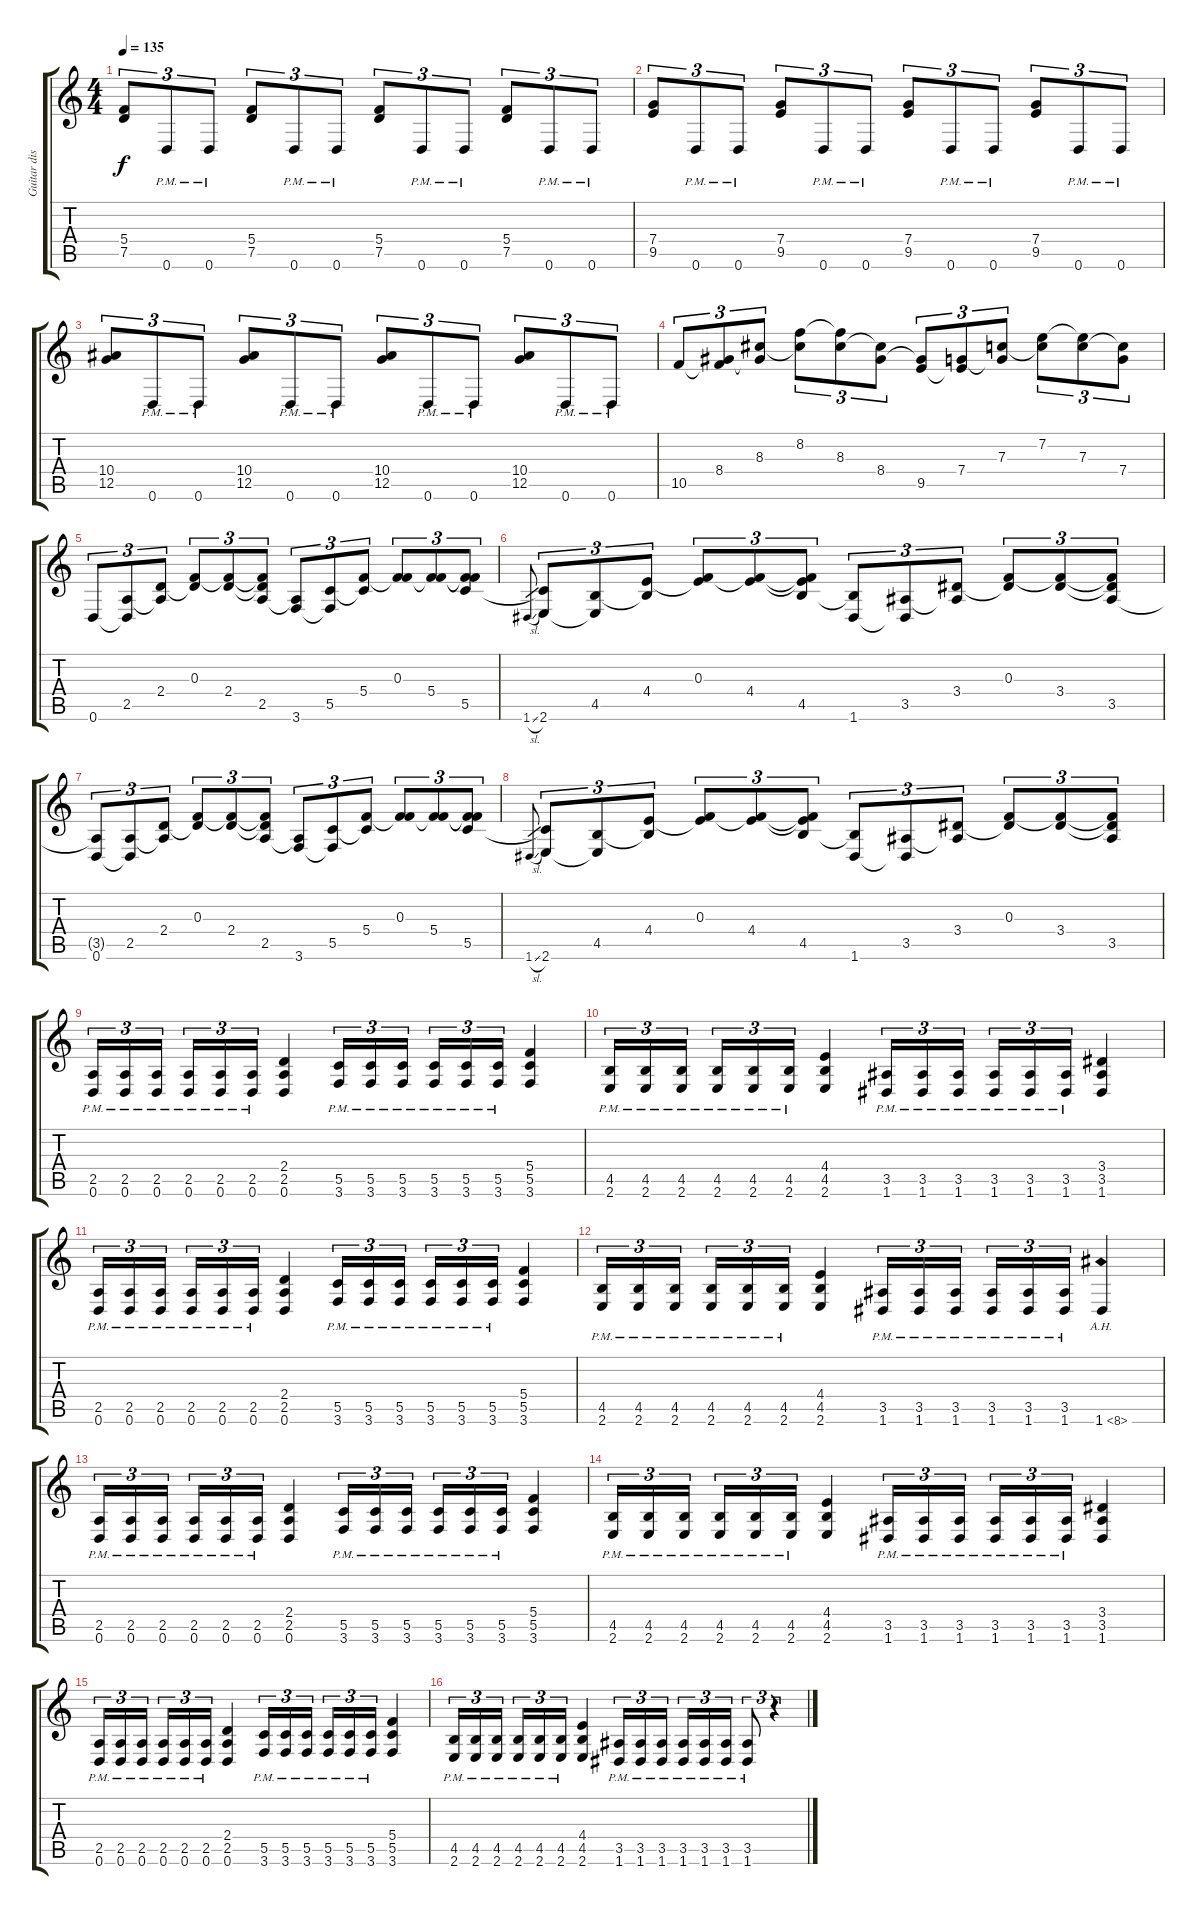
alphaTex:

\track ("Guitar distortion 1" "Guitar dis") {instrument distortionguitar}
\staff {score tabs}
\tuning (D4 A3 F3 C3 G2 D2) {hide}
\ts (4 4)
\tempo 135
\clef g2
\ks c
(5.4 7.5).8{tu (3 2) dy f} 0.6{pm}.8{tu (3 2)} 0.6{pm}.8{tu (3 2)} (5.4 7.5).8{tu (3 2)} 0.6{pm}.8{tu (3 2)} 0.6{pm}.8{tu (3 2)} (5.4 7.5).8{tu (3 2)} 0.6{pm}.8{tu (3 2)} 0.6{pm}.8{tu (3 2)} (5.4 7.5).8{tu (3 2)} 0.6{pm}.8{tu (3 2)} 0.6{pm}.8{tu (3 2)} |
(7.4 9.5).8{tu (3 2)} 0.6{pm}.8{tu (3 2)} 0.6{pm}.8{tu (3 2)} (7.4 9.5).8{tu (3 2)} 0.6{pm}.8{tu (3 2)} 0.6{pm}.8{tu (3 2)} (7.4 9.5).8{tu (3 2)} 0.6{pm}.8{tu (3 2)} 0.6{pm}.8{tu (3 2)} (7.4 9.5).8{tu (3 2)} 0.6{pm}.8{tu (3 2)} 0.6{pm}.8{tu (3 2)} |
(10.4 12.5).8{tu (3 2)} 0.6{pm}.8{tu (3 2)} 0.6{pm}.8{tu (3 2)} (10.4 12.5).8{tu (3 2)} 0.6{pm}.8{tu (3 2)} 0.6{pm}.8{tu (3 2)} (10.4 12.5).8{tu (3 2)} 0.6{pm}.8{tu (3 2)} 0.6{pm}.8{tu (3 2)} (10.4 12.5).8{tu (3 2)} 0.6{pm}.8{tu (3 2)} 0.6{pm}.8{tu (3 2)} |
10.5.8{tu (3 2)} (8.4 10.5{t}).8{tu (3 2)} (8.3 8.4{t}).8{tu (3 2)} (8.2 8.3{t}).8{tu (3 2)} (8.2{t} 8.3).8{tu (3 2)} (8.3{t} 8.4).8{tu (3 2)} (8.4{t} 9.5).8{tu (3 2)} (7.4 9.5{t}).8{tu (3 2)} (7.3 7.4{t}).8{tu (3 2)} (7.2 7.3{t}).8{tu (3 2)} (7.2{t} 7.3).8{tu (3 2)} (7.3{t} 7.4).8{tu (3 2)} |
0.6.8{tu (3 2)} (2.5 0.6{t}).8{tu (3 2)} (2.4 2.5{t}).8{tu (3 2)} (0.3 2.4{t}).8{tu (3 2)} (0.3{t} 2.4).8{tu (3 2)} (0.3{t} 2.4{t} 2.5).8{tu (3 2)} (2.5{t} 3.6).8{tu (3 2)} (5.5 3.6{t}).8{tu (3 2)} (5.4 5.5{t}).8{tu (3 2)} (0.3 5.4{t}).8{tu (3 2)} (0.3{t} 5.4).8{tu (3 2)} (0.3{t} 5.4{t} 5.5).8{tu (3 2)} |
1.6{sl}.8{gr} (5.5{t} 2.6).8{tu (3 2)} (4.5 2.6{t}).8{tu (3 2)} (4.4 4.5{t}).8{tu (3 2)} (0.3 4.4{t}).8{tu (3 2)} (0.3{t} 4.4).8{tu (3 2)} (0.3{t} 4.4{t} 4.5).8{tu (3 2)} (4.5{t} 1.6).8{tu (3 2)} (3.5 1.6{t}).8{tu (3 2)} (3.4 3.5{t}).8{tu (3 2)} (0.3 3.4{t}).8{tu (3 2)} (0.3{t} 3.4).8{tu (3 2)} (0.3{t} 3.4{t} 3.5).8{tu (3 2)} |
(3.5{t} 0.6).8{tu (3 2)} (2.5 0.6{t}).8{tu (3 2)} (2.4 2.5{t}).8{tu (3 2)} (0.3 2.4{t}).8{tu (3 2)} (0.3{t} 2.4).8{tu (3 2)} (0.3{t} 2.4{t} 2.5).8{tu (3 2)} (2.5{t} 3.6).8{tu (3 2)} (5.5 3.6{t}).8{tu (3 2)} (5.4 5.5{t}).8{tu (3 2)} (0.3 5.4{t}).8{tu (3 2)} (0.3{t} 5.4).8{tu (3 2)} (0.3{t} 5.4{t} 5.5).8{tu (3 2)} |
1.6{sl}.8{gr} (5.5{t} 2.6).8{tu (3 2)} (4.5 2.6{t}).8{tu (3 2)} (4.4 4.5{t}).8{tu (3 2)} (0.3 4.4{t}).8{tu (3 2)} (0.3{t} 4.4).8{tu (3 2)} (0.3{t} 4.4{t} 4.5).8{tu (3 2)} (4.5{t} 1.6).8{tu (3 2)} (3.5 1.6{t}).8{tu (3 2)} (3.4 3.5{t}).8{tu (3 2)} (0.3 3.4{t}).8{tu (3 2)} (0.3{t} 3.4).8{tu (3 2)} (0.3{t} 3.4{t} 3.5).8{tu (3 2)} |
(2.5 0.6{pm}).16{tu (3 2)} (2.5 0.6{pm}).16{tu (3 2)} (2.5 0.6{pm}).16{tu (3 2)} (2.5 0.6{pm}).16{tu (3 2)} (2.5 0.6{pm}).16{tu (3 2)} (2.5 0.6{pm}).16{tu (3 2)} (2.4 2.5 0.6).4 (5.5 3.6{pm}).16{tu (3 2)} (5.5 3.6{pm}).16{tu (3 2)} (5.5 3.6{pm}).16{tu (3 2)} (5.5 3.6{pm}).16{tu (3 2)} (5.5 3.6{pm}).16{tu (3 2)} (5.5 3.6{pm}).16{tu (3 2)} (5.4 5.5 3.6).4 |
(4.5 2.6{pm}).16{tu (3 2)} (4.5 2.6{pm}).16{tu (3 2)} (4.5 2.6{pm}).16{tu (3 2)} (4.5 2.6{pm}).16{tu (3 2)} (4.5 2.6{pm}).16{tu (3 2)} (4.5 2.6{pm}).16{tu (3 2)} (4.4 4.5 2.6).4 (3.5 1.6{pm}).16{tu (3 2)} (3.5 1.6{pm}).16{tu (3 2)} (3.5 1.6{pm}).16{tu (3 2)} (3.5 1.6{pm}).16{tu (3 2)} (3.5 1.6{pm}).16{tu (3 2)} (3.5 1.6{pm}).16{tu (3 2)} (3.4 3.5 1.6).4 |
(2.5 0.6{pm}).16{tu (3 2)} (2.5 0.6{pm}).16{tu (3 2)} (2.5 0.6{pm}).16{tu (3 2)} (2.5 0.6{pm}).16{tu (3 2)} (2.5 0.6{pm}).16{tu (3 2)} (2.5 0.6{pm}).16{tu (3 2)} (2.4 2.5 0.6).4 (5.5 3.6{pm}).16{tu (3 2)} (5.5 3.6{pm}).16{tu (3 2)} (5.5 3.6{pm}).16{tu (3 2)} (5.5 3.6{pm}).16{tu (3 2)} (5.5 3.6{pm}).16{tu (3 2)} (5.5 3.6{pm}).16{tu (3 2)} (5.4 5.5 3.6).4 |
(4.5 2.6{pm}).16{tu (3 2)} (4.5 2.6{pm}).16{tu (3 2)} (4.5 2.6{pm}).16{tu (3 2)} (4.5 2.6{pm}).16{tu (3 2)} (4.5 2.6{pm}).16{tu (3 2)} (4.5 2.6{pm}).16{tu (3 2)} (4.4 4.5 2.6).4 (3.5 1.6{pm}).16{tu (3 2)} (3.5 1.6{pm}).16{tu (3 2)} (3.5 1.6{pm}).16{tu (3 2)} (3.5 1.6{pm}).16{tu (3 2)} (3.5 1.6{pm}).16{tu (3 2)} (3.5 1.6{pm}).16{tu (3 2)} 1.6{ah 7}.4 |
(2.5 0.6{pm}).16{tu (3 2)} (2.5 0.6{pm}).16{tu (3 2)} (2.5 0.6{pm}).16{tu (3 2)} (2.5 0.6{pm}).16{tu (3 2)} (2.5 0.6{pm}).16{tu (3 2)} (2.5 0.6{pm}).16{tu (3 2)} (2.4 2.5 0.6).4 (5.5 3.6{pm}).16{tu (3 2)} (5.5 3.6{pm}).16{tu (3 2)} (5.5 3.6{pm}).16{tu (3 2)} (5.5 3.6{pm}).16{tu (3 2)} (5.5 3.6{pm}).16{tu (3 2)} (5.5 3.6{pm}).16{tu (3 2)} (5.4 5.5 3.6).4 |
(4.5 2.6{pm}).16{tu (3 2)} (4.5 2.6{pm}).16{tu (3 2)} (4.5 2.6{pm}).16{tu (3 2)} (4.5 2.6{pm}).16{tu (3 2)} (4.5 2.6{pm}).16{tu (3 2)} (4.5 2.6{pm}).16{tu (3 2)} (4.4 4.5 2.6).4 (3.5 1.6{pm}).16{tu (3 2)} (3.5 1.6{pm}).16{tu (3 2)} (3.5 1.6{pm}).16{tu (3 2)} (3.5 1.6{pm}).16{tu (3 2)} (3.5 1.6{pm}).16{tu (3 2)} (3.5 1.6{pm}).16{tu (3 2)} (3.4 3.5 1.6).4 |
(2.5 0.6{pm}).16{tu (3 2)} (2.5 0.6{pm}).16{tu (3 2)} (2.5 0.6{pm}).16{tu (3 2)} (2.5 0.6{pm}).16{tu (3 2)} (2.5 0.6{pm}).16{tu (3 2)} (2.5 0.6{pm}).16{tu (3 2)} (2.4 2.5 0.6).4 (5.5 3.6{pm}).16{tu (3 2)} (5.5 3.6{pm}).16{tu (3 2)} (5.5 3.6{pm}).16{tu (3 2)} (5.5 3.6{pm}).16{tu (3 2)} (5.5 3.6{pm}).16{tu (3 2)} (5.5 3.6{pm}).16{tu (3 2)} (5.4 5.5 3.6).4 |
(4.5 2.6{pm}).16{tu (3 2)} (4.5 2.6{pm}).16{tu (3 2)} (4.5 2.6{pm}).16{tu (3 2)} (4.5 2.6{pm}).16{tu (3 2)} (4.5 2.6{pm}).16{tu (3 2)} (4.5 2.6{pm}).16{tu (3 2)} (4.4 4.5 2.6).4 (3.5 1.6{pm}).16{tu (3 2)} (3.5 1.6{pm}).16{tu (3 2)} (3.5 1.6{pm}).16{tu (3 2)} (3.5 1.6{pm}).16{tu (3 2)} (3.5 1.6{pm}).16{tu (3 2)} (3.5 1.6{pm}).16{tu (3 2)} (3.5{pm} 1.6{pm}).8{tu (3 2)} r.4{tu (3 2)}
